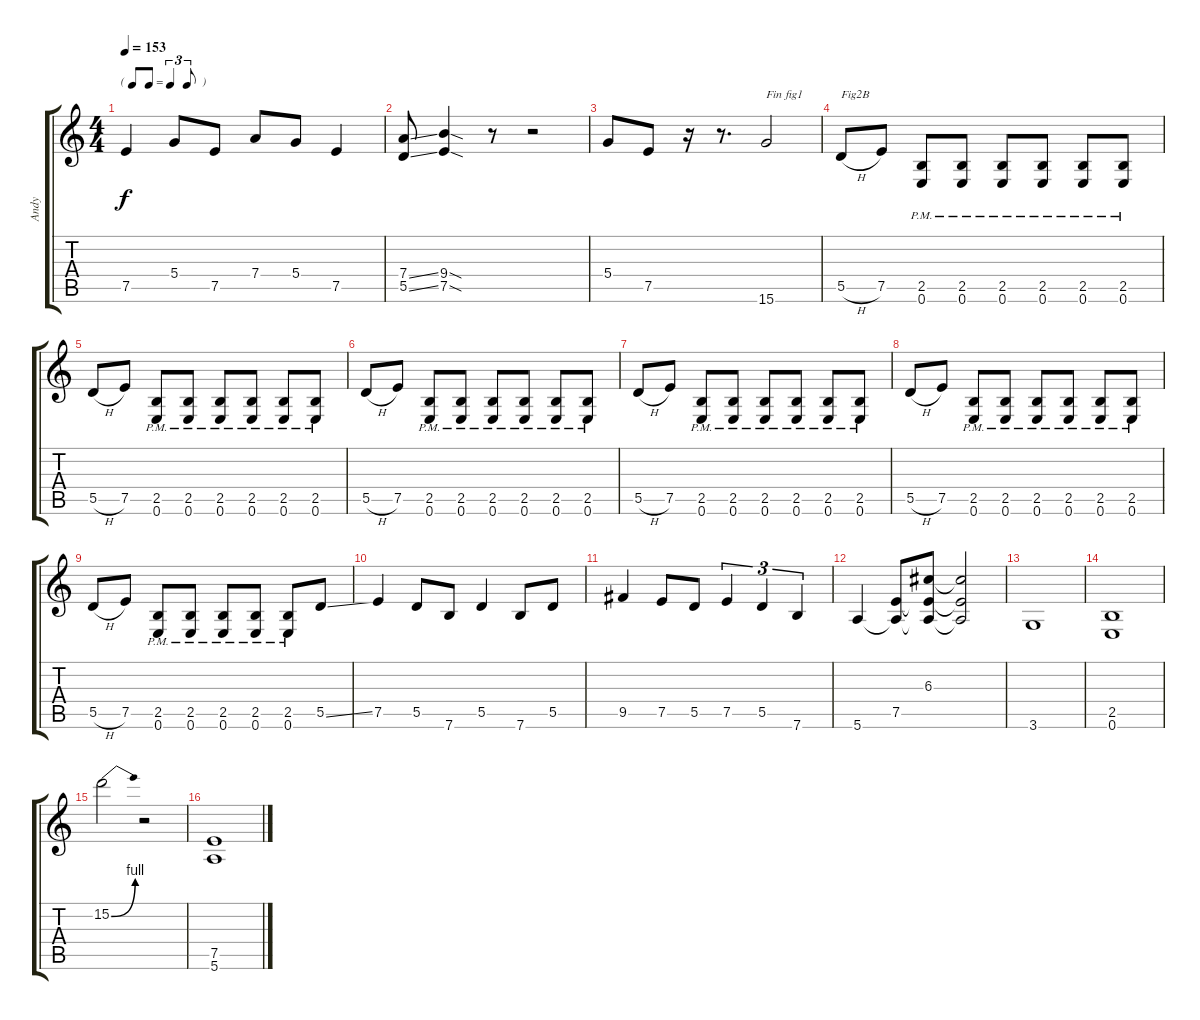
\track ("Andy" "Andy") {instrument overdrivenguitar}
\staff {score tabs}
\tuning (E4 B3 G3 D3 A2 E2) {hide}
\ts (4 4)
\tf triplet8th
\tempo 153
\clef g2
\ks c
7.5.4{dy f} 5.4.8 7.5.8 7.4.8 5.4.8 7.5.4 |
(7.4{ss} 5.5{ss}).8 (9.4{sod} 7.5{sod}).4 r.8 r.2 |
5.4.8 7.5.8 r.16 r.8{d} 15.6.2{txt "Fin fig1"} |
5.5{h}.8{txt "Fig2B" instrument overdrivenguitar} 7.5.8 (2.5{pm} 0.6{pm}).8 (2.5{pm} 0.6{pm}).8 (2.5{pm} 0.6{pm}).8 (2.5{pm} 0.6{pm}).8 (2.5{pm} 0.6{pm}).8 (2.5{pm} 0.6{pm}).8 |
5.5{h}.8 7.5.8 (2.5{pm} 0.6{pm}).8 (2.5{pm} 0.6{pm}).8 (2.5{pm} 0.6{pm}).8 (2.5{pm} 0.6{pm}).8 (2.5{pm} 0.6{pm}).8 (2.5{pm} 0.6{pm}).8 |
5.5{h}.8 7.5.8 (2.5{pm} 0.6{pm}).8 (2.5{pm} 0.6{pm}).8 (2.5{pm} 0.6{pm}).8 (2.5{pm} 0.6{pm}).8 (2.5{pm} 0.6{pm}).8 (2.5{pm} 0.6{pm}).8 |
5.5{h}.8 7.5.8 (2.5{pm} 0.6{pm}).8 (2.5{pm} 0.6{pm}).8 (2.5{pm} 0.6{pm}).8 (2.5{pm} 0.6{pm}).8 (2.5{pm} 0.6{pm}).8 (2.5{pm} 0.6{pm}).8 |
5.5{h}.8 7.5.8 (2.5{pm} 0.6{pm}).8 (2.5{pm} 0.6{pm}).8 (2.5{pm} 0.6{pm}).8 (2.5{pm} 0.6{pm}).8 (2.5{pm} 0.6{pm}).8 (2.5{pm} 0.6{pm}).8 |
5.5{h}.8 7.5.8 (2.5{pm} 0.6{pm}).8 (2.5{pm} 0.6{pm}).8 (2.5{pm} 0.6{pm}).8 (2.5{pm} 0.6{pm}).8 (2.5{pm} 0.6{pm}).8 5.5{ss}.8 |
7.5.4 5.5.8 7.6.8 5.5.4 7.6.8 5.5.8 |
9.5.4 7.5.8 5.5.8 7.5.4{tu (3 2)} 5.5.4{tu (3 2)} 7.6.4{tu (3 2)} |
5.6.4 (7.5 5.6{t}).8 (6.3 7.5{t} 5.6{t}).8 (6.3{t} 7.5{t} 5.6{t}).2 |
3.6.1 |
(2.5 0.6).1 |
15.2{be (bend 0 0 60 4)}.2 r.2 |
(7.5 5.6).1
